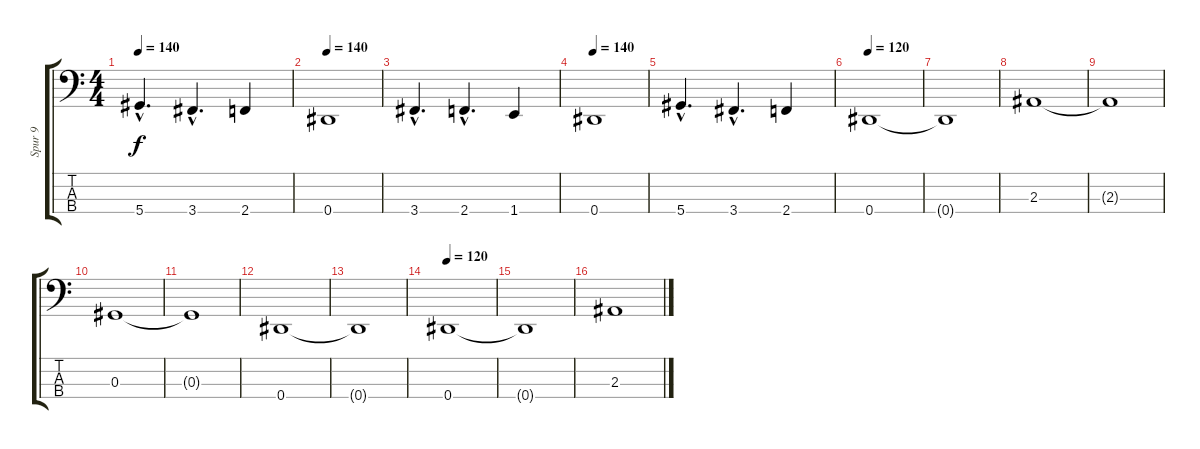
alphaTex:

\track ("Spur 9" "Spur 9") {instrument fretlessbass}
\staff {score tabs}
\tuning (Gb2 Db2 Ab1 Eb1) {hide}
\ts (4 4)
\tempo 140
\clef f4
\ks c
5.4{hac}.4{d dy f} 3.4{hac}.4{d} 2.4.4 |
\tempo 140
0.4.1 |
3.4{hac}.4{d} 2.4{hac}.4{d} 1.4.4 |
\tempo 140
0.4.1 |
5.4{hac}.4{d} 3.4{hac}.4{d} 2.4.4 |
\tempo 120
0.4.1 |
0.4{t}.1 |
2.3.1 |
2.3{t}.1 |
0.3.1 |
0.3{t}.1 |
0.4.1 |
0.4{t}.1 |
\tempo 120
0.4.1 |
0.4{t}.1 |
2.3.1
